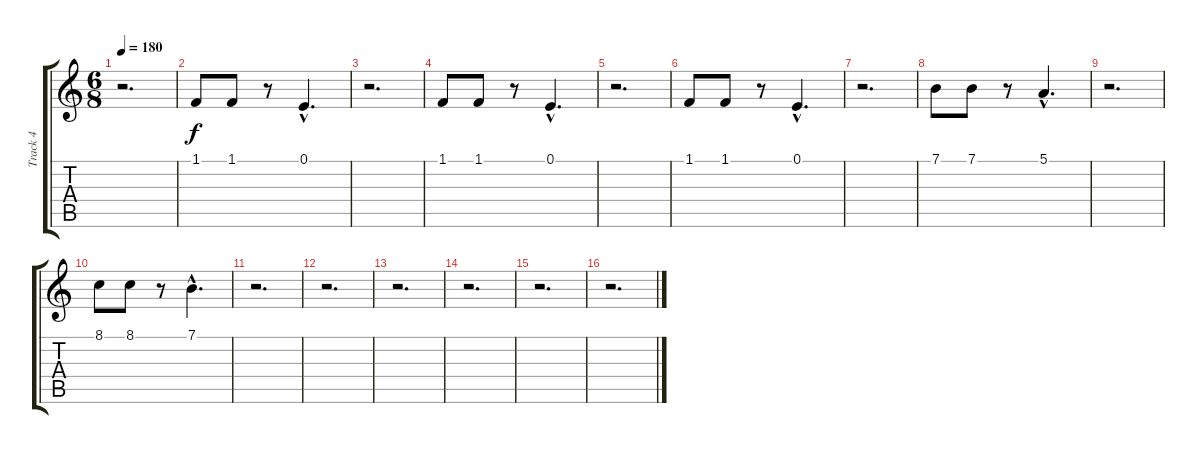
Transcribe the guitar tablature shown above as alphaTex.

\track ("Track 4" "Track 4") {instrument orchestrahit}
\staff {score tabs}
\tuning (E4 B3 G3 D3 A2 E2) {hide}
\ts (6 8)
\tempo 180
\clef g2
\ks c
r.2{d dy f} |
1.1.8 1.1.8 r.8 0.1{hac}.4{d} |
r.2{d} |
1.1.8 1.1.8 r.8 0.1{hac}.4{d} |
r.2{d} |
1.1.8 1.1.8 r.8 0.1{hac}.4{d} |
r.2{d} |
7.1.8 7.1.8 r.8 5.1{hac}.4{d} |
r.2{d} |
8.1.8 8.1.8 r.8 7.1{hac}.4{d} |
r.2{d} |
r.2{d} |
r.2{d} |
r.2{d} |
r.2{d} |
r.2{d}
